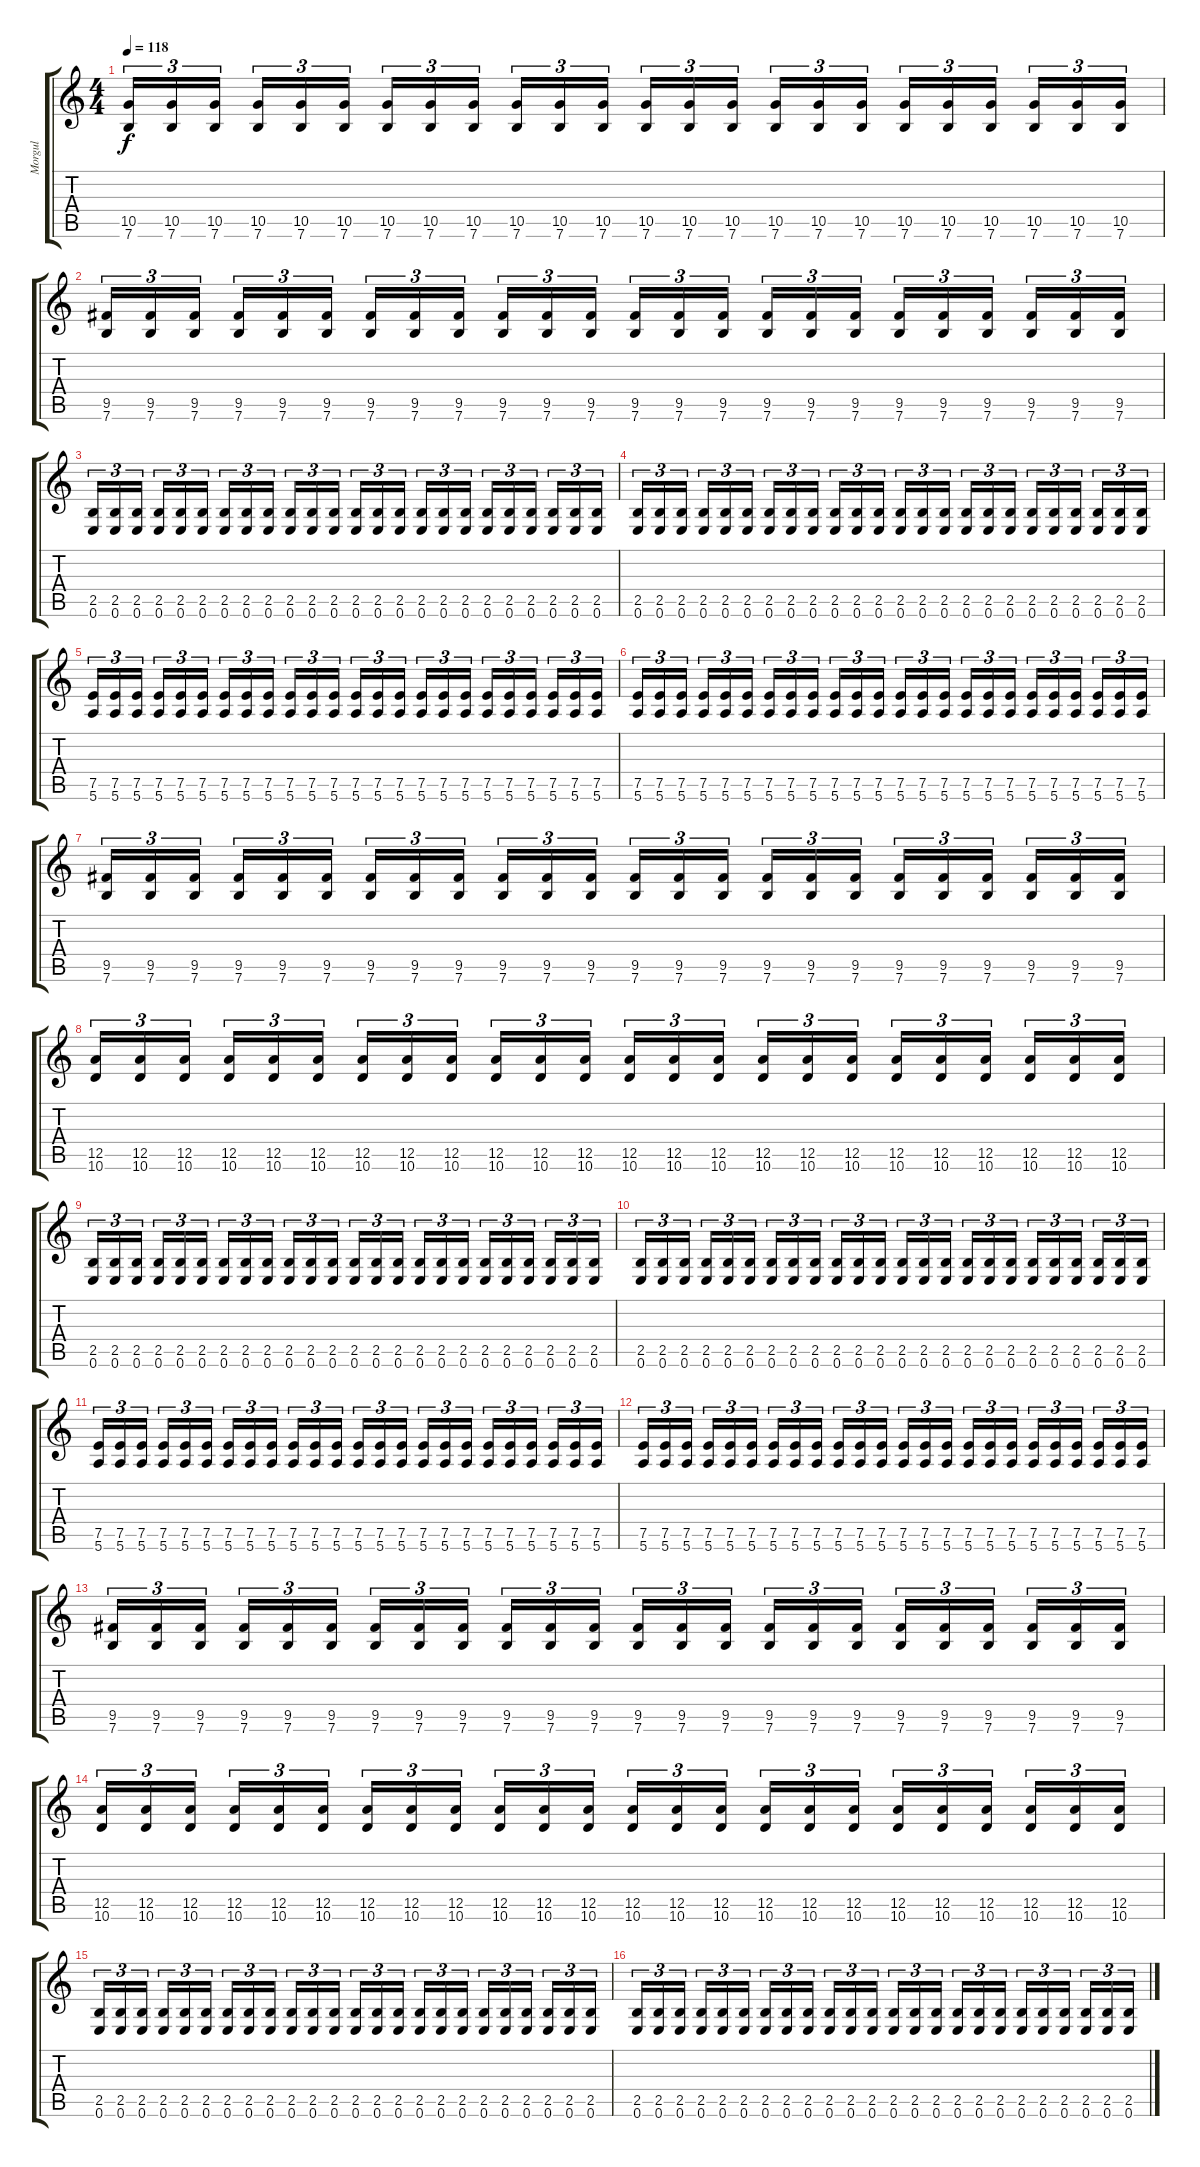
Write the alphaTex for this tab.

\track ("Morgul" "Morgul") {instrument distortionguitar}
\staff {score tabs}
\tuning (E4 B3 G3 D3 A2 E2) {hide}
\ts (4 4)
\tempo 118
\clef g2
\ks c
(10.5 7.6).16{tu (3 2) dy f} (10.5 7.6).16{tu (3 2)} (10.5 7.6).16{tu (3 2)} (10.5 7.6).16{tu (3 2)} (10.5 7.6).16{tu (3 2)} (10.5 7.6).16{tu (3 2)} (10.5 7.6).16{tu (3 2)} (10.5 7.6).16{tu (3 2)} (10.5 7.6).16{tu (3 2)} (10.5 7.6).16{tu (3 2)} (10.5 7.6).16{tu (3 2)} (10.5 7.6).16{tu (3 2)} (10.5 7.6).16{tu (3 2)} (10.5 7.6).16{tu (3 2)} (10.5 7.6).16{tu (3 2)} (10.5 7.6).16{tu (3 2)} (10.5 7.6).16{tu (3 2)} (10.5 7.6).16{tu (3 2)} (10.5 7.6).16{tu (3 2)} (10.5 7.6).16{tu (3 2)} (10.5 7.6).16{tu (3 2)} (10.5 7.6).16{tu (3 2)} (10.5 7.6).16{tu (3 2)} (10.5 7.6).16{tu (3 2)} |
(9.5 7.6).16{tu (3 2)} (9.5 7.6).16{tu (3 2)} (9.5 7.6).16{tu (3 2)} (9.5 7.6).16{tu (3 2)} (9.5 7.6).16{tu (3 2)} (9.5 7.6).16{tu (3 2)} (9.5 7.6).16{tu (3 2)} (9.5 7.6).16{tu (3 2)} (9.5 7.6).16{tu (3 2)} (9.5 7.6).16{tu (3 2)} (9.5 7.6).16{tu (3 2)} (9.5 7.6).16{tu (3 2)} (9.5 7.6).16{tu (3 2)} (9.5 7.6).16{tu (3 2)} (9.5 7.6).16{tu (3 2)} (9.5 7.6).16{tu (3 2)} (9.5 7.6).16{tu (3 2)} (9.5 7.6).16{tu (3 2)} (9.5 7.6).16{tu (3 2)} (9.5 7.6).16{tu (3 2)} (9.5 7.6).16{tu (3 2)} (9.5 7.6).16{tu (3 2)} (9.5 7.6).16{tu (3 2)} (9.5 7.6).16{tu (3 2)} |
(2.5 0.6).16{tu (3 2)} (2.5 0.6).16{tu (3 2)} (2.5 0.6).16{tu (3 2)} (2.5 0.6).16{tu (3 2)} (2.5 0.6).16{tu (3 2)} (2.5 0.6).16{tu (3 2)} (2.5 0.6).16{tu (3 2)} (2.5 0.6).16{tu (3 2)} (2.5 0.6).16{tu (3 2)} (2.5 0.6).16{tu (3 2)} (2.5 0.6).16{tu (3 2)} (2.5 0.6).16{tu (3 2)} (2.5 0.6).16{tu (3 2)} (2.5 0.6).16{tu (3 2)} (2.5 0.6).16{tu (3 2)} (2.5 0.6).16{tu (3 2)} (2.5 0.6).16{tu (3 2)} (2.5 0.6).16{tu (3 2)} (2.5 0.6).16{tu (3 2)} (2.5 0.6).16{tu (3 2)} (2.5 0.6).16{tu (3 2)} (2.5 0.6).16{tu (3 2)} (2.5 0.6).16{tu (3 2)} (2.5 0.6).16{tu (3 2)} |
(2.5 0.6).16{tu (3 2)} (2.5 0.6).16{tu (3 2)} (2.5 0.6).16{tu (3 2)} (2.5 0.6).16{tu (3 2)} (2.5 0.6).16{tu (3 2)} (2.5 0.6).16{tu (3 2)} (2.5 0.6).16{tu (3 2)} (2.5 0.6).16{tu (3 2)} (2.5 0.6).16{tu (3 2)} (2.5 0.6).16{tu (3 2)} (2.5 0.6).16{tu (3 2)} (2.5 0.6).16{tu (3 2)} (2.5 0.6).16{tu (3 2)} (2.5 0.6).16{tu (3 2)} (2.5 0.6).16{tu (3 2)} (2.5 0.6).16{tu (3 2)} (2.5 0.6).16{tu (3 2)} (2.5 0.6).16{tu (3 2)} (2.5 0.6).16{tu (3 2)} (2.5 0.6).16{tu (3 2)} (2.5 0.6).16{tu (3 2)} (2.5 0.6).16{tu (3 2)} (2.5 0.6).16{tu (3 2)} (2.5 0.6).16{tu (3 2)} |
(7.5 5.6).16{tu (3 2)} (7.5 5.6).16{tu (3 2)} (7.5 5.6).16{tu (3 2)} (7.5 5.6).16{tu (3 2)} (7.5 5.6).16{tu (3 2)} (7.5 5.6).16{tu (3 2)} (7.5 5.6).16{tu (3 2)} (7.5 5.6).16{tu (3 2)} (7.5 5.6).16{tu (3 2)} (7.5 5.6).16{tu (3 2)} (7.5 5.6).16{tu (3 2)} (7.5 5.6).16{tu (3 2)} (7.5 5.6).16{tu (3 2)} (7.5 5.6).16{tu (3 2)} (7.5 5.6).16{tu (3 2)} (7.5 5.6).16{tu (3 2)} (7.5 5.6).16{tu (3 2)} (7.5 5.6).16{tu (3 2)} (7.5 5.6).16{tu (3 2)} (7.5 5.6).16{tu (3 2)} (7.5 5.6).16{tu (3 2)} (7.5 5.6).16{tu (3 2)} (7.5 5.6).16{tu (3 2)} (7.5 5.6).16{tu (3 2)} |
(7.5 5.6).16{tu (3 2)} (7.5 5.6).16{tu (3 2)} (7.5 5.6).16{tu (3 2)} (7.5 5.6).16{tu (3 2)} (7.5 5.6).16{tu (3 2)} (7.5 5.6).16{tu (3 2)} (7.5 5.6).16{tu (3 2)} (7.5 5.6).16{tu (3 2)} (7.5 5.6).16{tu (3 2)} (7.5 5.6).16{tu (3 2)} (7.5 5.6).16{tu (3 2)} (7.5 5.6).16{tu (3 2)} (7.5 5.6).16{tu (3 2)} (7.5 5.6).16{tu (3 2)} (7.5 5.6).16{tu (3 2)} (7.5 5.6).16{tu (3 2)} (7.5 5.6).16{tu (3 2)} (7.5 5.6).16{tu (3 2)} (7.5 5.6).16{tu (3 2)} (7.5 5.6).16{tu (3 2)} (7.5 5.6).16{tu (3 2)} (7.5 5.6).16{tu (3 2)} (7.5 5.6).16{tu (3 2)} (7.5 5.6).16{tu (3 2)} |
(9.5 7.6).16{tu (3 2)} (9.5 7.6).16{tu (3 2)} (9.5 7.6).16{tu (3 2)} (9.5 7.6).16{tu (3 2)} (9.5 7.6).16{tu (3 2)} (9.5 7.6).16{tu (3 2)} (9.5 7.6).16{tu (3 2)} (9.5 7.6).16{tu (3 2)} (9.5 7.6).16{tu (3 2)} (9.5 7.6).16{tu (3 2)} (9.5 7.6).16{tu (3 2)} (9.5 7.6).16{tu (3 2)} (9.5 7.6).16{tu (3 2)} (9.5 7.6).16{tu (3 2)} (9.5 7.6).16{tu (3 2)} (9.5 7.6).16{tu (3 2)} (9.5 7.6).16{tu (3 2)} (9.5 7.6).16{tu (3 2)} (9.5 7.6).16{tu (3 2)} (9.5 7.6).16{tu (3 2)} (9.5 7.6).16{tu (3 2)} (9.5 7.6).16{tu (3 2)} (9.5 7.6).16{tu (3 2)} (9.5 7.6).16{tu (3 2)} |
(12.5 10.6).16{tu (3 2)} (12.5 10.6).16{tu (3 2)} (12.5 10.6).16{tu (3 2)} (12.5 10.6).16{tu (3 2)} (12.5 10.6).16{tu (3 2)} (12.5 10.6).16{tu (3 2)} (12.5 10.6).16{tu (3 2)} (12.5 10.6).16{tu (3 2)} (12.5 10.6).16{tu (3 2)} (12.5 10.6).16{tu (3 2)} (12.5 10.6).16{tu (3 2)} (12.5 10.6).16{tu (3 2)} (12.5 10.6).16{tu (3 2)} (12.5 10.6).16{tu (3 2)} (12.5 10.6).16{tu (3 2)} (12.5 10.6).16{tu (3 2)} (12.5 10.6).16{tu (3 2)} (12.5 10.6).16{tu (3 2)} (12.5 10.6).16{tu (3 2)} (12.5 10.6).16{tu (3 2)} (12.5 10.6).16{tu (3 2)} (12.5 10.6).16{tu (3 2)} (12.5 10.6).16{tu (3 2)} (12.5 10.6).16{tu (3 2)} |
(2.5 0.6).16{tu (3 2)} (2.5 0.6).16{tu (3 2)} (2.5 0.6).16{tu (3 2)} (2.5 0.6).16{tu (3 2)} (2.5 0.6).16{tu (3 2)} (2.5 0.6).16{tu (3 2)} (2.5 0.6).16{tu (3 2)} (2.5 0.6).16{tu (3 2)} (2.5 0.6).16{tu (3 2)} (2.5 0.6).16{tu (3 2)} (2.5 0.6).16{tu (3 2)} (2.5 0.6).16{tu (3 2)} (2.5 0.6).16{tu (3 2)} (2.5 0.6).16{tu (3 2)} (2.5 0.6).16{tu (3 2)} (2.5 0.6).16{tu (3 2)} (2.5 0.6).16{tu (3 2)} (2.5 0.6).16{tu (3 2)} (2.5 0.6).16{tu (3 2)} (2.5 0.6).16{tu (3 2)} (2.5 0.6).16{tu (3 2)} (2.5 0.6).16{tu (3 2)} (2.5 0.6).16{tu (3 2)} (2.5 0.6).16{tu (3 2)} |
(2.5 0.6).16{tu (3 2)} (2.5 0.6).16{tu (3 2)} (2.5 0.6).16{tu (3 2)} (2.5 0.6).16{tu (3 2)} (2.5 0.6).16{tu (3 2)} (2.5 0.6).16{tu (3 2)} (2.5 0.6).16{tu (3 2)} (2.5 0.6).16{tu (3 2)} (2.5 0.6).16{tu (3 2)} (2.5 0.6).16{tu (3 2)} (2.5 0.6).16{tu (3 2)} (2.5 0.6).16{tu (3 2)} (2.5 0.6).16{tu (3 2)} (2.5 0.6).16{tu (3 2)} (2.5 0.6).16{tu (3 2)} (2.5 0.6).16{tu (3 2)} (2.5 0.6).16{tu (3 2)} (2.5 0.6).16{tu (3 2)} (2.5 0.6).16{tu (3 2)} (2.5 0.6).16{tu (3 2)} (2.5 0.6).16{tu (3 2)} (2.5 0.6).16{tu (3 2)} (2.5 0.6).16{tu (3 2)} (2.5 0.6).16{tu (3 2)} |
(7.5 5.6).16{tu (3 2)} (7.5 5.6).16{tu (3 2)} (7.5 5.6).16{tu (3 2)} (7.5 5.6).16{tu (3 2)} (7.5 5.6).16{tu (3 2)} (7.5 5.6).16{tu (3 2)} (7.5 5.6).16{tu (3 2)} (7.5 5.6).16{tu (3 2)} (7.5 5.6).16{tu (3 2)} (7.5 5.6).16{tu (3 2)} (7.5 5.6).16{tu (3 2)} (7.5 5.6).16{tu (3 2)} (7.5 5.6).16{tu (3 2)} (7.5 5.6).16{tu (3 2)} (7.5 5.6).16{tu (3 2)} (7.5 5.6).16{tu (3 2)} (7.5 5.6).16{tu (3 2)} (7.5 5.6).16{tu (3 2)} (7.5 5.6).16{tu (3 2)} (7.5 5.6).16{tu (3 2)} (7.5 5.6).16{tu (3 2)} (7.5 5.6).16{tu (3 2)} (7.5 5.6).16{tu (3 2)} (7.5 5.6).16{tu (3 2)} |
(7.5 5.6).16{tu (3 2)} (7.5 5.6).16{tu (3 2)} (7.5 5.6).16{tu (3 2)} (7.5 5.6).16{tu (3 2)} (7.5 5.6).16{tu (3 2)} (7.5 5.6).16{tu (3 2)} (7.5 5.6).16{tu (3 2)} (7.5 5.6).16{tu (3 2)} (7.5 5.6).16{tu (3 2)} (7.5 5.6).16{tu (3 2)} (7.5 5.6).16{tu (3 2)} (7.5 5.6).16{tu (3 2)} (7.5 5.6).16{tu (3 2)} (7.5 5.6).16{tu (3 2)} (7.5 5.6).16{tu (3 2)} (7.5 5.6).16{tu (3 2)} (7.5 5.6).16{tu (3 2)} (7.5 5.6).16{tu (3 2)} (7.5 5.6).16{tu (3 2)} (7.5 5.6).16{tu (3 2)} (7.5 5.6).16{tu (3 2)} (7.5 5.6).16{tu (3 2)} (7.5 5.6).16{tu (3 2)} (7.5 5.6).16{tu (3 2)} |
(9.5 7.6).16{tu (3 2)} (9.5 7.6).16{tu (3 2)} (9.5 7.6).16{tu (3 2)} (9.5 7.6).16{tu (3 2)} (9.5 7.6).16{tu (3 2)} (9.5 7.6).16{tu (3 2)} (9.5 7.6).16{tu (3 2)} (9.5 7.6).16{tu (3 2)} (9.5 7.6).16{tu (3 2)} (9.5 7.6).16{tu (3 2)} (9.5 7.6).16{tu (3 2)} (9.5 7.6).16{tu (3 2)} (9.5 7.6).16{tu (3 2)} (9.5 7.6).16{tu (3 2)} (9.5 7.6).16{tu (3 2)} (9.5 7.6).16{tu (3 2)} (9.5 7.6).16{tu (3 2)} (9.5 7.6).16{tu (3 2)} (9.5 7.6).16{tu (3 2)} (9.5 7.6).16{tu (3 2)} (9.5 7.6).16{tu (3 2)} (9.5 7.6).16{tu (3 2)} (9.5 7.6).16{tu (3 2)} (9.5 7.6).16{tu (3 2)} |
(12.5 10.6).16{tu (3 2)} (12.5 10.6).16{tu (3 2)} (12.5 10.6).16{tu (3 2)} (12.5 10.6).16{tu (3 2)} (12.5 10.6).16{tu (3 2)} (12.5 10.6).16{tu (3 2)} (12.5 10.6).16{tu (3 2)} (12.5 10.6).16{tu (3 2)} (12.5 10.6).16{tu (3 2)} (12.5 10.6).16{tu (3 2)} (12.5 10.6).16{tu (3 2)} (12.5 10.6).16{tu (3 2)} (12.5 10.6).16{tu (3 2)} (12.5 10.6).16{tu (3 2)} (12.5 10.6).16{tu (3 2)} (12.5 10.6).16{tu (3 2)} (12.5 10.6).16{tu (3 2)} (12.5 10.6).16{tu (3 2)} (12.5 10.6).16{tu (3 2)} (12.5 10.6).16{tu (3 2)} (12.5 10.6).16{tu (3 2)} (12.5 10.6).16{tu (3 2)} (12.5 10.6).16{tu (3 2)} (12.5 10.6).16{tu (3 2)} |
(2.5 0.6).16{tu (3 2)} (2.5 0.6).16{tu (3 2)} (2.5 0.6).16{tu (3 2)} (2.5 0.6).16{tu (3 2)} (2.5 0.6).16{tu (3 2)} (2.5 0.6).16{tu (3 2)} (2.5 0.6).16{tu (3 2)} (2.5 0.6).16{tu (3 2)} (2.5 0.6).16{tu (3 2)} (2.5 0.6).16{tu (3 2)} (2.5 0.6).16{tu (3 2)} (2.5 0.6).16{tu (3 2)} (2.5 0.6).16{tu (3 2)} (2.5 0.6).16{tu (3 2)} (2.5 0.6).16{tu (3 2)} (2.5 0.6).16{tu (3 2)} (2.5 0.6).16{tu (3 2)} (2.5 0.6).16{tu (3 2)} (2.5 0.6).16{tu (3 2)} (2.5 0.6).16{tu (3 2)} (2.5 0.6).16{tu (3 2)} (2.5 0.6).16{tu (3 2)} (2.5 0.6).16{tu (3 2)} (2.5 0.6).16{tu (3 2)} |
(2.5 0.6).16{tu (3 2)} (2.5 0.6).16{tu (3 2)} (2.5 0.6).16{tu (3 2)} (2.5 0.6).16{tu (3 2)} (2.5 0.6).16{tu (3 2)} (2.5 0.6).16{tu (3 2)} (2.5 0.6).16{tu (3 2)} (2.5 0.6).16{tu (3 2)} (2.5 0.6).16{tu (3 2)} (2.5 0.6).16{tu (3 2)} (2.5 0.6).16{tu (3 2)} (2.5 0.6).16{tu (3 2)} (2.5 0.6).16{tu (3 2)} (2.5 0.6).16{tu (3 2)} (2.5 0.6).16{tu (3 2)} (2.5 0.6).16{tu (3 2)} (2.5 0.6).16{tu (3 2)} (2.5 0.6).16{tu (3 2)} (2.5 0.6).16{tu (3 2)} (2.5 0.6).16{tu (3 2)} (2.5 0.6).16{tu (3 2)} (2.5 0.6).16{tu (3 2)} (2.5 0.6).16{tu (3 2)} (2.5 0.6).16{tu (3 2)}
